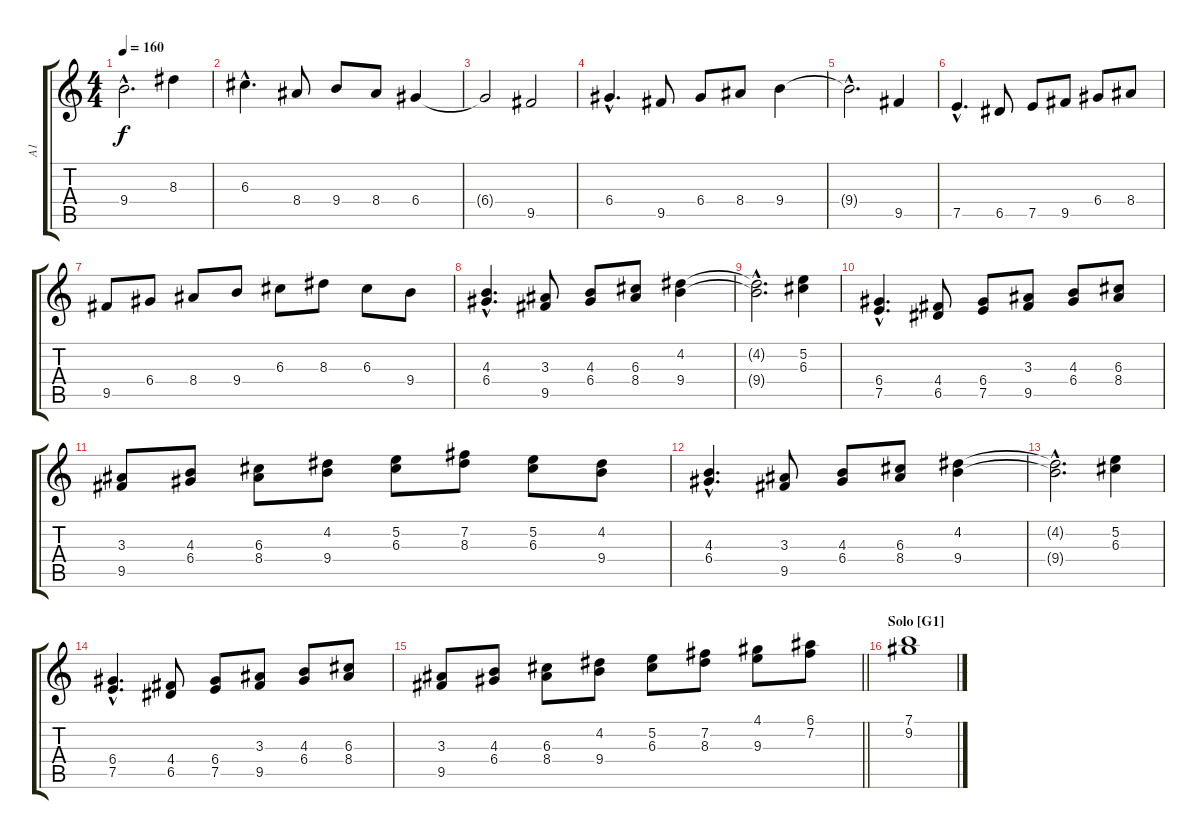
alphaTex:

\track ("A1" "A1") {instrument acousticguitarsteel}
\staff {score tabs}
\tuning (E4 B3 G3 D3 A2 E2) {hide}
\ts (4 4)
\tempo 160
\clef g2
\ks c
9.4{hac}.2{d dy f} 8.3.4 |
6.3{hac}.4{d} 8.4.8 9.4.8 8.4.8 6.4.4 |
6.4{t}.2 9.5.2 |
6.4{hac}.4{d} 9.5.8 6.4.8 8.4.8 9.4.4 |
9.4{hac t}.2{d} 9.5.4 |
7.5{hac}.4{d} 6.5.8 7.5.8 9.5.8 6.4.8 8.4.8 |
9.5.8 6.4.8 8.4.8 9.4.8 6.3.8 8.3.8 6.3.8 9.4.8 |
(4.3{hac} 6.4{hac}).4{d} (3.3 9.5).8 (4.3 6.4).8 (6.3 8.4).8 (4.2 9.4).4 |
(4.2{hac t} 9.4{hac t}).2{d} (5.2 6.3).4 |
(6.4{hac} 7.5{hac}).4{d} (4.4 6.5).8 (6.4 7.5).8 (3.3 9.5).8 (4.3 6.4).8 (6.3 8.4).8 |
(3.3 9.5).8 (4.3 6.4).8 (6.3 8.4).8 (4.2 9.4).8 (5.2 6.3).8 (7.2 8.3).8 (5.2 6.3).8 (4.2 9.4).8 |
(4.3{hac} 6.4{hac}).4{d} (3.3 9.5).8 (4.3 6.4).8 (6.3 8.4).8 (4.2 9.4).4 |
(4.2{hac t} 9.4{hac t}).2{d} (5.2 6.3).4 |
(6.4{hac} 7.5{hac}).4{d} (4.4 6.5).8 (6.4 7.5).8 (3.3 9.5).8 (4.3 6.4).8 (6.3 8.4).8 |
\barLineRight lightlight
(3.3 9.5).8 (4.3 6.4).8 (6.3 8.4).8 (4.2 9.4).8 (5.2 6.3).8 (7.2 8.3).8 (4.1 9.3).8 (6.1 7.2).8 |
\section ("" "Solo [G1]")
(7.1 9.2).1
